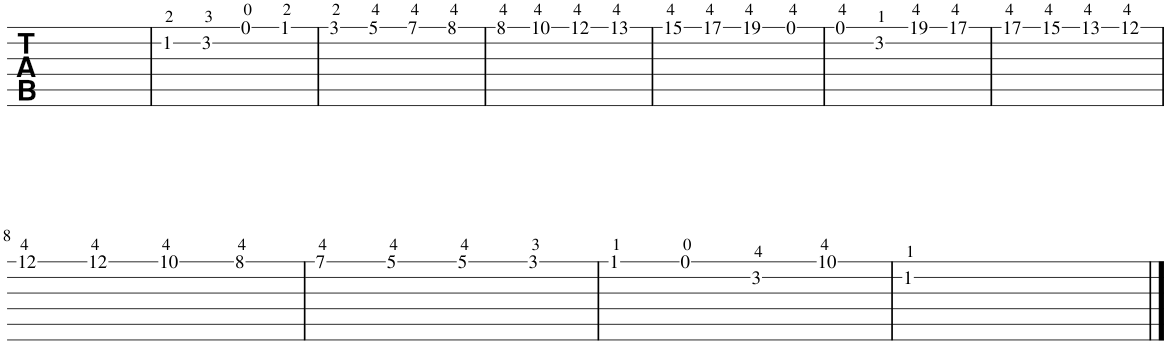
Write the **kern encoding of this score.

**kern
*part1
*staff1
*I"Guitar
*I'Guit.
*stria6
*
*k[]
*M4/4
*met(c)
=1
1r
=2
4c
4d
4e
4f
=3
4g
4a
4b
4cc
=4
4cc
4dd
4ee
4ff
=5
4gg
4aa
4bb
4ccc
=6
4ccc
4d
4bb
4aa
=7
4aa
4gg
4ff
4ee
!!LO:LB:g=z
=8
4ee
4ee
4dd
4cc
=9
4b
4a
4a
4g
=10
4f
4e
4d
4dd
=11
4c
4r
2r
==
*-
